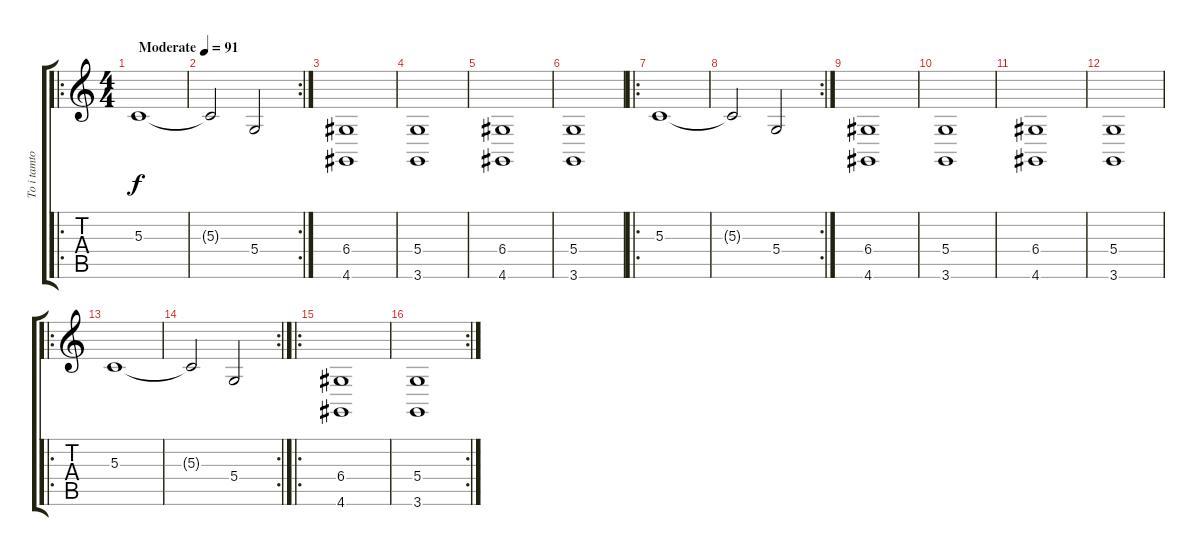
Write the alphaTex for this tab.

\track ("To i tamto" "To i tamto") {instrument tremolostrings}
\staff {score tabs}
\tuning (E4 B3 G3 D3 A2 E2) {hide}
\ro
\ts (4 4)
\tempo (91 "Moderate")
\clef g2
\ks c
5.3.1{dy f instrument tremolostrings} |
\rc 2
5.3{t}.2 5.4.2 |
(6.4 4.6).1 |
(5.4 3.6).1 |
(6.4 4.6).1 |
(5.4 3.6).1 |
\ro
5.3.1 |
\rc 2
5.3{t}.2 5.4.2 |
(6.4 4.6).1 |
(5.4 3.6).1 |
(6.4 4.6).1 |
(5.4 3.6).1 |
\ro
5.3.1 |
\rc 2
5.3{t}.2 5.4.2 |
\ro
(6.4 4.6).1 |
\rc 2
(5.4 3.6).1
